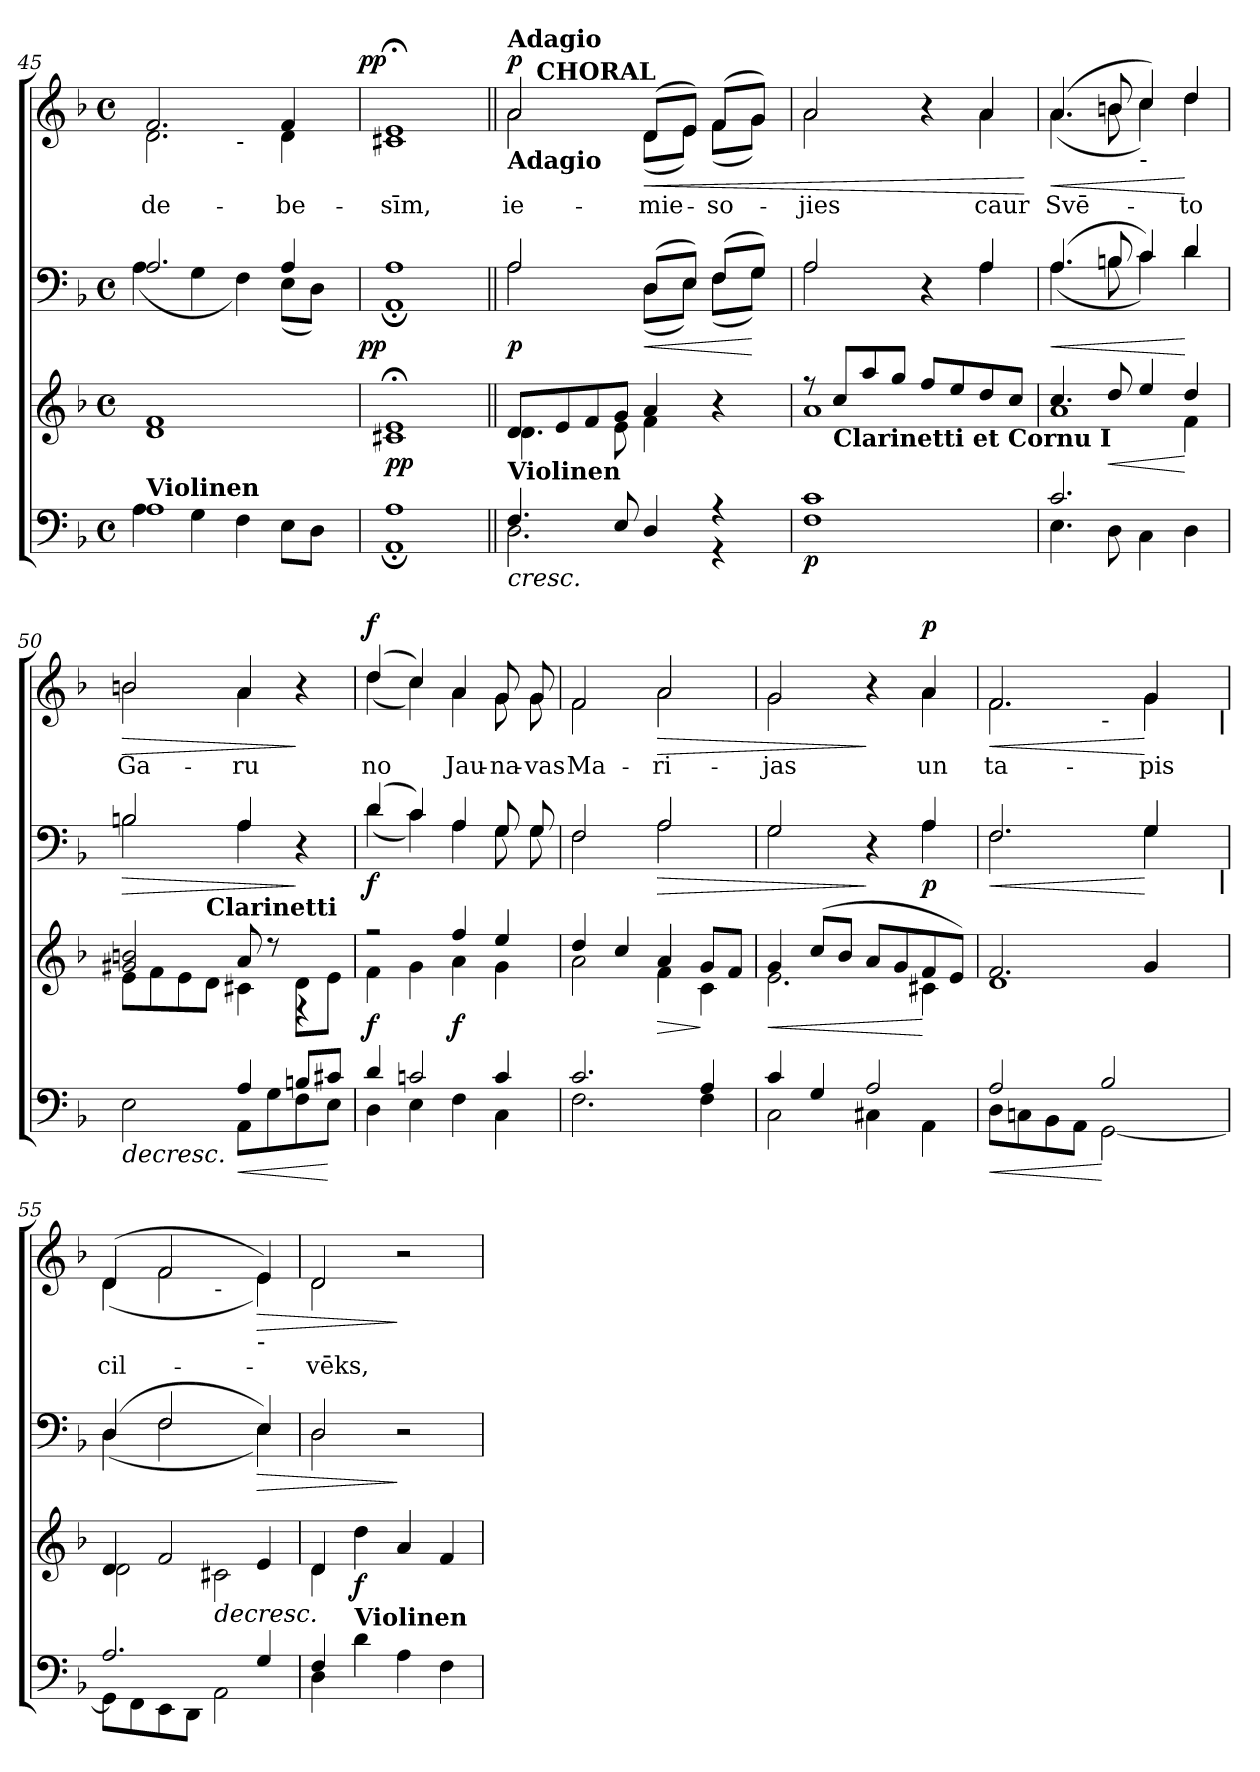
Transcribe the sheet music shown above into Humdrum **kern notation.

**kern	**dynam	**kern	**dynam	**kern	**dynam	**kern	**text	**dynam
*part4	*part4	*part3	*part3	*part2	*part2	*part1	*part1	*part1
*staff4	*staff4	*staff3	*staff3	*staff2	*staff2	*staff1	*staff1	*staff1
*clefF4	*	*clefG2	*	*clefF4	*	*clefG2	*	*
*k[b-]	*	*k[b-]	*	*k[b-]	*	*k[b-]	*	*
*F:	*	*F:	*	*F:	*	*F:	*	*
*M4/4	*	*M4/4	*	*M4/4	*	*M4/4	*	*
*met(c)	*	*met(c)	*	*met(c)	*	*met(c)	*	*
=45	=45	=45	=45	=45	=45	=45	=45	=45
*^	*	*	*	*^	*	*	*	*
!LO:TX:a:B:t=Violinen	!	!	!	!	!	!	!	!	!	!
!	!	!	!	!	!	!	!	!	!LO:LY:b:color=#000000	!
*	*	*	*	*	*	*^	*	*^	*	*
*	*	*	*	*	*	*	*	*	*	*^	*	*
1Ai	4Ai\	.	1di 1fi	.	2.Ai/	(4Ai\	2ryy	.	2.fi/	2.di\	2ryy	de-	.
.	4Gi\	.	.	.	.	4Gi\	.	.	.	.	.	.	.
!	!	!	!	!	!	!	!	!	!	!	!LO:TX:b:t=-	!	!
.	4Fi\	.	.	.	.	4Fi\)	4ryy	.	.	.	4ryy	.	.
!	!	!	!	!	!	!	!	!	!	!	!	!LO:LY:b:color=#000000	!
.	8Ei\L	.	.	.	4Ai/	(8Ei\L	8ryy	.	4fi/	4di\	8ryy	-be-	.
.	8Di\J	.	.	.	.	8Di\J)	16ryy	.	.	.	16ryy	.	.
.	.	.	.	.	.	.	32ryy	.	.	.	32ryy	.	.
.	.	.	.	.	.	.	64ryy	.	.	.	64ryy	.	.
.	.	.	.	.	.	.	128...ryy	.	.	.	128...ryy	.	.
.	.	.	.	.	.	.	1024ryy	pp	.	.	1024ryy	.	pp
*	*	*	*	*	*	*v	*v	*	*	*	*	*	*
*	*	*	*	*	*	*	*	*v	*v	*v	*	*
=46	=46	=46	=46	=46	=46	=46	=46	=46	=46	=46
*	*	*	*	*	*	*^	*	*^	*	*
*	*	*	*	*	*	*	*	*	*	*^	*	*
!	!	!	!	!	!	!	!	!	!	!	!	!LO:LY:b:color=#000000	!
*	*	*	*	*	*	*v	*v	*	*	*	*	*	*
*	*	*	*	*	*	*	*	*	*v	*v	*	*
1Ai	1AA;i	.	1c#Xi; 1ei;	pp	1Ai	1AA;i	.	1e;i	1c#Xi	-sīm,	.
!!LO:LB:g=z
=47||	=47||	=47||	=47||	=47||	=47||	=47||	=47||	=47||	=47||	=47||	=47||
!	!	!LO:HP:b	!	!	!	!	!	!	!	!	!
*	*	*	*^	*	*	*	*	*v	*v	*	*
*	*	*	*v	*v	*	*	*	*	*	*	*
*	*	*	*	*	*	*	*	*MM60	*	*
*	*	*	*^	*	*	*	*	*^	*	*
!	!	!	!	!	!	!	!	!	!LO:TX:a:B:t=Adagio	!	!	!
!	!	!	!	!	!	!	!	!	!LO:TX:b:B:t=Adagio	!	!	!
!LO:TX:a:B:t=Violinen	!	!	!	!	!	!	!	!	!	!	!	!
!	!	!	!	!	!	!	!	!	!	!	!LO:LY:b:color=#000000	!
*	*	*	*	*	*	*	*	*	*	*^	*	*
4.Fi/	2.Di\	<	8di/L	4.di\	.	2Ai/	2Ai\	p	2ai/	2ai\	32ryy	ie-	p
.	.	.	.	.	.	.	.	.	.	.	64ryy	.	.
.	.	.	.	.	.	.	.	.	.	.	128...ryy	.	.
!	!	!	!	!	!	!	!	!	!	!	!LO:TX:a:B:t=CHORAL	!	!
.	.	.	.	.	.	.	.	.	.	.	2ryy	.	.
.	.	.	8ei/	.	.	.	.	.	.	.	.	.	.
.	.	.	8fi/	.	.	.	.	.	.	.	.	.	.
8Ei/	.	.	8gi/J	8ei\	.	.	.	.	.	.	.	.	.
!	!	!	!	!	!	!	!	!LO:HP:b	!	!	!	!	!
!	!	!	!	!	!	!	!	!	!	!	!	!LO:LY:b:color=#000000	!LO:HP:b
4Di/	.	.	4ai/	4fi\	.	(8Di/L	(8Di\L	<	(8di/L	(8di\L	.	-mie-	<
.	.	.	.	.	.	.	.	.	.	.	4ryy	.	.
.	.	.	.	.	.	8Ei/J)	8Ei\J)	.	8ei/J)	8ei\J)	.	.	.
!	!	!	!	!	!	!	!	!	!	!	!	!LO:LY:b:color=#000000	!
4r	4r	.	4r	4ryy	.	(8Fi/L	(8Fi\L	.	(8fi/L	(8fi\L	.	-so-	.
.	.	.	.	.	.	.	.	.	.	.	8ryy	.	.
.	.	.	.	.	.	8Gi/J)	8Gi\J)	[	8gi/J)	8gi\J)	.	.	.
.	.	.	.	.	.	.	.	.	.	.	16ryy	.	.
.	.	.	.	.	.	.	.	.	.	.	1024ryy	.	.
*	*	*	*	*	*	*	*	*	*v	*v	*v	*	*
=48	=48	=48	=48	=48	=48	=48	=48	=48	=48	=48	=48
*	*	*	*	*	*	*	*	*	*^	*	*
*	*	*	*	*	*	*	*	*	*	*^	*	*
!	!	!	!	!	!	!	!	!	!	!	!	!LO:LY:b:color=#000000	!
*	*	*	*	*	*	*	*	*	*	*v	*v	*	*
1ci	1Fi	p	8r	1ai	.	2Ai/	2Ai\	.	2ai/	2ai\	-jies	.
!	!	!	!LO:TX:b:B:t=Clarinetti et Cornu I	!	!	!	!	!	!	!	!	!
.	.	.	8cci/L	.	.	.	.	.	.	.	.	.
.	.	.	8aai/	.	.	.	.	.	.	.	.	.
.	.	.	8ggi/J	.	.	.	.	.	.	.	.	.
.	.	.	8ffi/L	.	.	4r	4ryy	.	4r	4ryy	.	.
.	.	.	8eei/	.	.	.	.	.	.	.	.	.
!	!	!	!	!	!	!	!	!	!	!	!LO:LY:b:color=#000000	!
.	.	.	8ddi/	.	.	4Ai/	4Ai\	.	4ai/	4ai\	caur	.
.	.	.	8cci/J	.	.	.	.	.	.	.	.	.
*v	*v	*	*	*	*	*v	*v	*	*v	*v	*	*
*	*	*v	*v	*	*	*	*	*	*
.	.	.	.	.	.	.	.	[
=49	=49	=49	=49	=49	=49	=49	=49	=49
*^	*	*^	*	*^	*	*	*	*
*	*	*	*	*^	*	*	*	*	*	*	*
!	!	!	!	!	!	!	!	!	!LO:HP:b	!	!	!
!	!	!	!	!	!	!	!	!	!	!	!LO:LY:b:color=#000000	!LO:HP:b
*	*	*	*	*	*	*	*	*	*	*^	*	*
2.ci/	4.Ei\	.	4.cci/	1ai	2ryy	.	(4.Ai/	(4.Ai\	<	(4.ai/	(4.ai\	Svē-	<
!	!	!	!	!	!	!LO:HP:b	!	!	!	!	!	!	!
.	8Di\	.	8ddi/	.	.	<	8Bni/	8Bi\	.	8bni/	8bi\	.	.
!	!	!	!	!	!	!	!	!	!	!LO:TX:b:t=-	!	!	!
.	4Ci\	.	4eei/	.	4ryy	.	4ci/)	4ci\)	.	4cci/)	4cci\)	.	.
!	!	!	!	!	!	!	!	!	!	!	!	!LO:LY:b:color=#000000	!
4ryy	4Di\	.	4ddi/	.	4fi\	[	4di/	4di\	[	4ddi/	4ddi\	-to	[
=50	=50	=50	=50	=50	=50	=50	=50	=50	=50	=50	=50	=50	=50
!	!	!LO:HP:b	!	!	!	!	!	!	!LO:HP:b	!	!	!	!
*	*	*	*	*v	*v	*	*	*	*	*	*	*	*
*	*	*	*	*^	*	*	*	*	*	*	*	*
!	!	!	!	!	!	!	!	!	!	!	!	!LO:LY:b:color=#000000	!LO:HP:b
*	*	*	*	*v	*v	*	*	*	*	*	*	*	*
2ryy	2Ei\	>	2g#Xi/ 2bni	8ei\L	.	2Bni/	2Bi\	>	2bni/	2bi\	Ga-	>
.	.	.	.	8fi\	.	.	.	.	.	.	.	.
.	.	.	.	8ei\	.	.	.	.	.	.	.	.
!	!	!	!	!LO:TX:a:B:t=Clarinetti	!	!	!	!	!	!	!	!
.	.	.	.	8di\J	.	.	.	.	.	.	.	.
!	!	!LO:HP:n=1:b	!	!	!	!	!	!	!	!	!	!
!	!	!	!	!	!	!	!	!	!	!	!LO:LY:b:color=#000000	!
4Ai/	8AAi\L	[ <	8ai/	4c#Xi\	.	4Ai/	4Ai\	.	4ai/	4ai\	-ru	.
.	8Gi\	.	8r	.	.	.	.	.	.	.	.	.
8Bni/L	8Fi\	.	8di\L	4r	.	4r	4ryy	]	4r	4ryy	.	]
8c#Xi/J	8Ei\J	[	8ei\J	.	.	.	.	.	.	.	.	.
!!LO:LB:g=z	!!
=51	=51	=51	=51	=51	=51	=51	=51	=51	=51	=51	=51	=51
!	!	!	!	!	!	!	!	!	!	!	!LO:LY:b:color=#000000	!
4di/	4Di\	.	2r	4fi\	f	(4di/	(4di\	f	(4ddi/	(4ddi\	no	f
2cni/	4Ei\	.	.	4gi\	.	4ci/)	4ci\)	.	4cci/)	4cci\)	.	.
!	!	!	!	!	!	!	!	!	!	!	!LO:LY:b:color=#000000	!
.	4Fi\	.	4ffi/	4ai\	f	4Ai/	4Ai\	.	4ai/	4ai\	Jau-	.
!	!	!	!	!	!	!	!	!	!	!	!LO:LY:b:color=#000000	!
4ci/	4Ci\	.	4eei/	4gi\	.	8Gi/	8Gi\	.	8gi/	8gi\	-na-	.
!	!	!	!	!	!	!	!	!	!	!	!LO:LY:b:color=#000000	!
.	.	.	.	.	.	8Gi/	8Gi\	.	8gi/	8gi\	-vas	.
=52	=52	=52	=52	=52	=52	=52	=52	=52	=52	=52	=52	=52
!	!	!	!	!	!	!	!	!	!	!	!LO:LY:b:color=#000000	!
2.ci/	2.Fi\	.	4ddi/	2ai\	.	2Fi/	2Fi\	.	2fi/	2fi\	Ma-	.
.	.	.	4cci/	.	.	.	.	.	.	.	.	.
!	!	!	!	!	!LO:HP:b	!	!	!LO:HP:b	!	!	!	!
!	!	!	!	!	!	!	!	!	!	!	!LO:LY:b:color=#000000	!LO:HP:b
.	.	.	4ai/	4fi\	>	2Ai/	2Ai\	>	2ai/	2ai\	-ri-	>
4Ai/	4Fi\	.	8gi/L	4ci\	]	.	.	.	.	.	.	.
.	.	.	8fi/J	.	.	.	.	.	.	.	.	.
=53	=53	=53	=53	=53	=53	=53	=53	=53	=53	=53	=53	=53
!	!	!	!	!	!LO:HP:b	!	!	!	!	!	!	!
!	!	!	!	!	!	!	!	!	!	!	!LO:LY:b:color=#000000	!
4ci/	2Ci\	.	4gi/	2.ei\	<	2Gi/	2Gi\	.	2gi/	2gi\	-jas	.
4Gi/	.	.	(8cci/L	.	.	.	.	.	.	.	.	.
.	.	.	8b-i/J	.	.	.	.	.	.	.	.	.
2Ai/	4C#Xi\	.	8ai/L	.	.	4r	4ryy	]	4r	4ryy	.	]
.	.	.	8gi/	.	.	.	.	.	.	.	.	.
!	!	!	!	!	!	!	!	!	!	!	!LO:LY:b:color=#000000	!
.	4AAi\	.	8fi/	4c#Xi\	[	4Ai/	4Ai\	p	4ai/	4ai\	un	p
.	.	.	8ei/J)	.	.	.	.	.	.	.	.	.
*	*	*	*	*	*	*v	*v	*	*	*	*	*
*	*	*	*	*	*	*	*	*v	*v	*	*
=54	=54	=54	=54	=54	=54	=54	=54	=54	=54	=54
!	!	!LO:HP:b	!	!	!	!	!LO:HP:b	!	!	!
*	*	*	*	*	*	*^	*	*	*	*
!	!	!	!	!	!	!	!	!	!	!LO:LY:b:color=#000000	!LO:HP:b
*	*	*	*	*	*	*	*^	*	*^	*	*
*	*	*	*	*	*	*	*	*	*	*	*^	*	*
*	*	*	*	*	*	*	*	*	*	*	*	*^	*	*
2Ai/	8Di\L	<	2.fi/	1di	.	2.Fi/	2.Fi\	2ryy	<	2.fi/	2.fi\	2ryy	2ryy	ta-	<
.	8Cni\	.	.	.	.	.	.	.	.	.	.	.	.	.	.
.	8BB-i\	.	.	.	.	.	.	.	.	.	.	.	.	.	.
.	8AAi\J	.	.	.	.	.	.	.	.	.	.	.	.	.	.
!	!	!	!	!	!	!	!	!	!	!	!	!LO:TX:b:t=-	!	!	!
2B-i/	[2GGi\	[	.	.	.	.	.	4ryy	.	.	.	2ryy	4ryy	.	.
!	!	!	!	!	!	!	!	!	!	!	!	!	!	!LO:LY:b:color=#000000	!
.	.	.	4gi/	.	.	4Gi/	4Gi\	8ryy	[	4gi/	4gi\	.	8ryy	-pis	[
.	.	.	.	.	.	.	.	16ryy	.	.	.	.	16ryy	.	.
.	.	.	.	.	.	.	.	32ryy	.	.	.	.	32ryy	.	.
.	.	.	.	.	.	.	.	64ryy	.	.	.	.	64ryy	.	.
.	.	.	.	.	.	.	.	128...ryy	.	.	.	.	128...ryy	.	.
!	!	!	!	!	!	!	!	!	!	!	!	!	!LO:TX:b:B:t=|	!	!
!	!	!	!	!	!	!	!	!LO:TX:b:B:t=|	!	!	!	!	!	!	!
.	.	.	.	.	.	.	.	1024ryy	.	.	.	.	1024ryy	.	.
*v	*v	*	*	*	*	*	*	*	*	*	*	*	*	*	*
*	*	*v	*v	*	*	*	*	*	*	*	*	*	*	*
.	]	.	.	.	.	.	.	.	.	.	.	.	.
*	*	*	*	*	*v	*v	*	*	*	*	*	*	*
*	*	*	*	*	*	*	*v	*v	*v	*v	*	*
=55	=55	=55	=55	=55	=55	=55	=55	=55	=55
*^	*	*^	*	*	*	*	*	*	*
*	*	*	*	*	*	*	*^	*	*^	*	*
*	*	*	*	*	*	*	*	*	*	*	*^	*	*
*	*	*	*	*	*	*	*	*	*	*	*	*^	*	*
!	!	!	!	!	!	!	!	!	!	!	!	!	!	!LO:LY:b:color=#000000	!
*	*	*	*	*	*	*	*v	*v	*	*	*	*	*	*	*
*	*	*	*	*	*	*	*	*	*	*	*v	*v	*	*
2.Ai/	8GGi\L]	.	4di/	2di\	.	(4Di/	(4Di\	.	(4di/	(4di\	2ryy	cil-	.
.	8FFi\	.	.	.	.	.	.	.	.	.	.	.	.
.	8EEi\	.	2fi/	.	.	2Fi/	2Fi\	.	2fi/	2fi\	.	.	.
.	8DDi\J	.	.	.	.	.	.	.	.	.	.	.	.
!	!	!	!	!	!	!	!	!	!	!	!LO:TX:b:t=-	!	!
!	!	!	!	!	!LO:HP:b	!	!	!	!	!	!	!	!
.	2AAi\	.	.	2c#Xi\	>	.	.	.	.	.	2ryy	.	.
!	!	!	!	!	!	!	!	!	!LO:TX:b:t=-	!	!	!	!
!	!	!	!	!	!	!	!	!LO:HP:b	!	!	!	!	!LO:HP:b
4Gi/	.	.	4ei/	.	.	4Ei/)	4Ei\)	>	4ei/)	4ei\)	.	.	>
*	*	*	*	*	*	*	*	*	*v	*v	*v	*	*
=56	=56	=56	=56	=56	=56	=56	=56	=56	=56	=56	=56
*	*	*	*	*	*	*	*	*	*^	*	*
*	*	*	*	*	*	*	*	*	*	*^	*	*
!	!	!	!	!	!	!	!	!	!	!	!	!LO:LY:b:color=#000000	!
*	*	*	*	*	*	*	*	*	*	*v	*v	*	*
4Fi/	4Di\	.	4di/	4di\	.	2Di/	2Di\	.	2di/	2di\	-vēks,	.
!LO:TX:a:B:t=Violinen	!	!	!	!	!	!	!	!	!	!	!	!
4di\	4ryy	.	4ddi\	4ryy	f	.	.	.	.	.	.	.
4Ai\	2ryy	.	4ai/	2ryy	.	2r	2ryy	]	2r	2ryy	.	]
4Fi\	.	.	4fi/	.	.	.	.	.	.	.	.	.
*v	*v	*	*	*	*	*v	*v	*	*v	*v	*	*
*	*	*v	*v	*	*	*	*	*	*
.	.	.	]	.	.	.	.	.
=	=	=	=	=	=	=	=	=
*-	*-	*-	*-	*-	*-	*-	*-	*-
